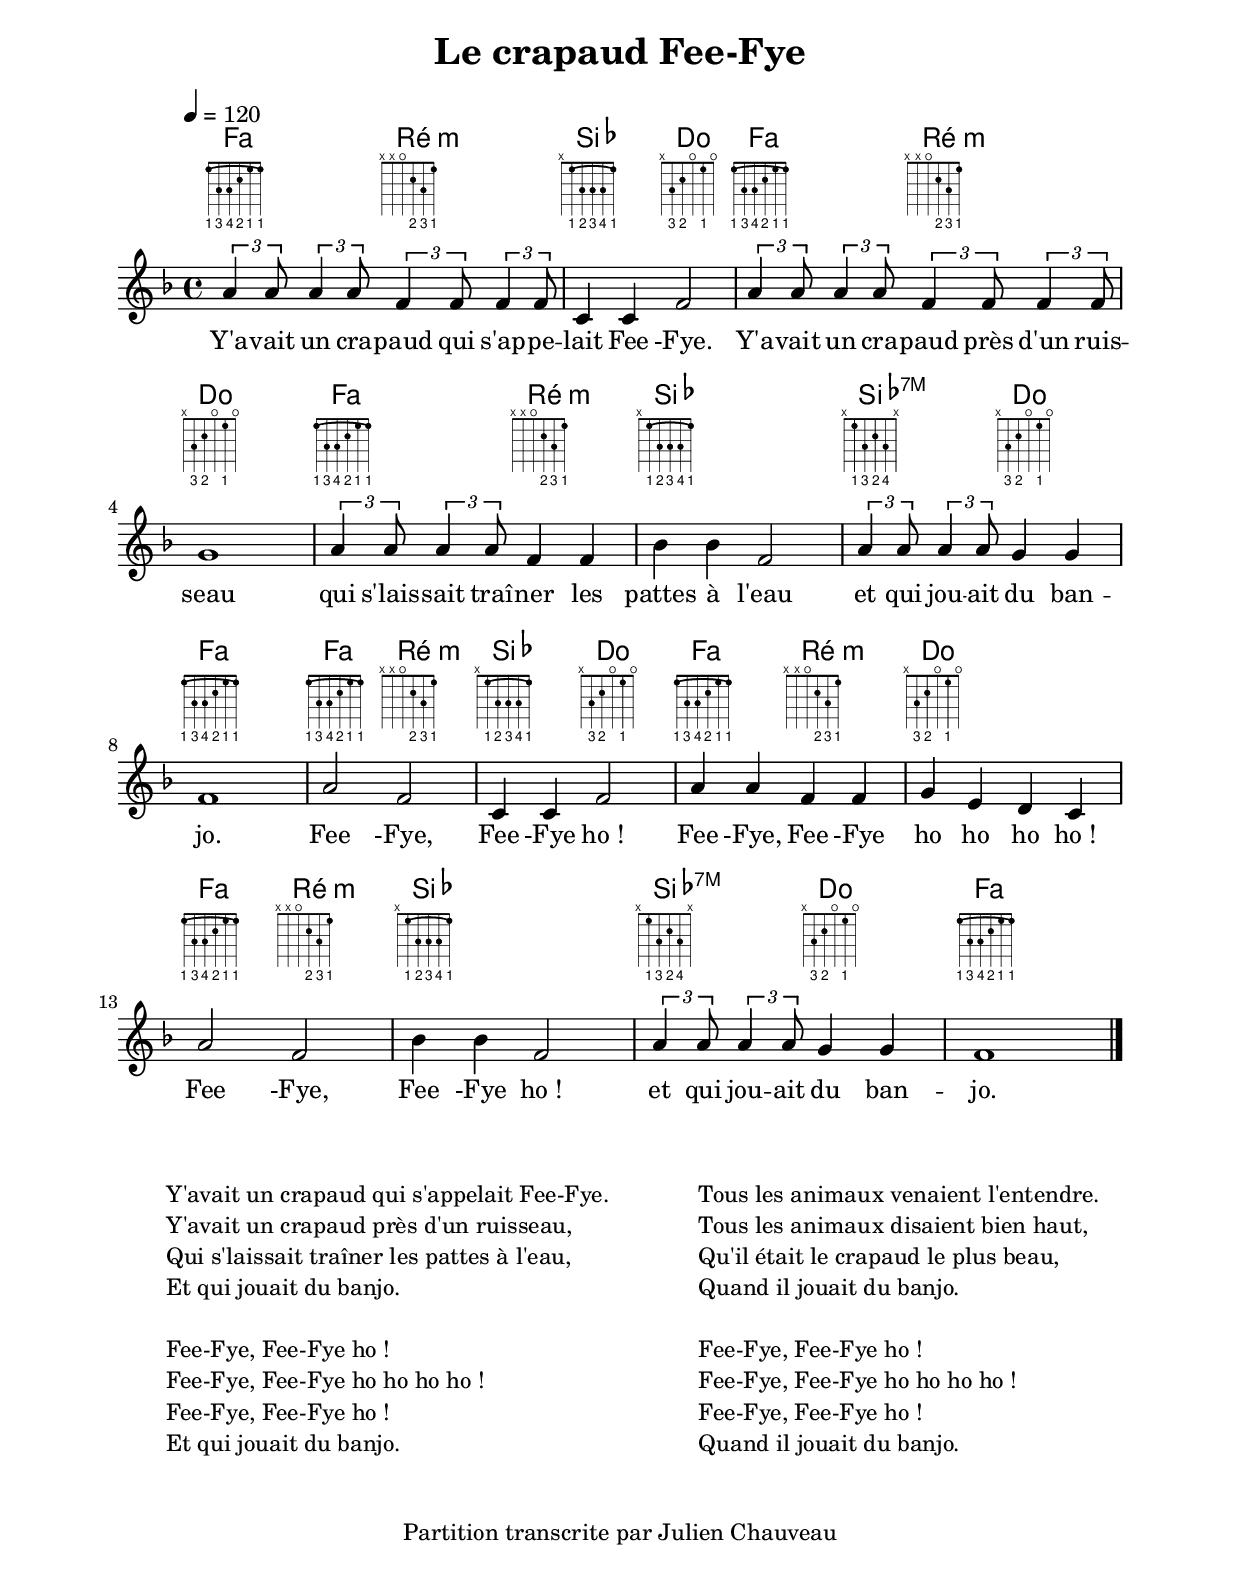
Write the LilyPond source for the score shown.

\include "predefined-guitar-fretboards.ly"

\version "2.18.2"

\pointAndClickOff   % Remove hyperlinks in PDF

\paper {
  top-margin = 2\cm
  bottom-margin = 2\cm
  indent = 0
  line-width = 17.0\cm
  markup-system-spacing =
    #'((basic-distance . 12)
       (minimum-distance . 6)
       (padding . 1)
       (stretchability . 10))
}


\header {
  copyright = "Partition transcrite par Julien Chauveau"
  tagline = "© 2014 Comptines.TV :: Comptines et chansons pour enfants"
}


\header {
  title = "Le crapaud Fee-Fye"
}

harmonies = \chordmode {
  
  \set majorSevenSymbol = \markup { 7M }
  
  f2 d:m bes c
  f2 d:m c1
  f2 d:m bes1
  bes2:7+ c f1

  f2 d:m bes c
  f2 d:m c1
  f2 d:m bes1
  bes2:7+ c f1
}

% \transpose c d

<<
  \chords { \frenchChords \harmonies }
  \new FretBoards \harmonies

  \relative c''
  {
    \clef treble
    \time 4/4
    \tempo 4 = 120
    \key f \major

    % barres de triolet sur un temps
    \set tupletSpannerDuration = #(ly:make-moment 1 4)
    
    \times 2/3 {a4 a8 a4 a8 f4 f8 f4 f8} c4 c f2
    \times 2/3 {a4 a8 a4 a8 f4 f8 f4 f8} g1
    \times 2/3 {a4 a8 a4 a8} f4 f bes bes f2
    \times 2/3 {a4 a8 a4 a8} g4 g f1
    
    a2 f c4 c f2
    a4 a f f g e d c
    a'2 f bes4 bes f2
    \times 2/3 {a4 a8 a4 a8} g4 g f1

    \bar "|."
  }

  \addlyrics
  {
    % \set stanza = #"1. "
    Y'a -- vait un cra -- paud qui s'ap -- pe -- lait Fee -Fye.
    Y'a -- vait un cra -- paud près d'un ruis -- seau
    qui s'lais -- sait traî -- ner les pattes à l'eau
    et qui jou -- ait du ban -- jo.
    
    Fee -Fye, Fee -Fye ho !
    Fee -Fye, Fee -Fye ho ho ho ho !
    Fee -Fye, Fee -Fye ho !
    et qui jou -- ait du ban -- jo.
  }
>>

\markup
{
  \vspace #3

  \hspace #4
  \column
  {
    "Y'avait un crapaud qui s'appelait Fee-Fye."
    "Y'avait un crapaud près d'un ruisseau,"
    "Qui s'laissait traîner les pattes à l'eau,"
    "Et qui jouait du banjo."
    " "
    "Fee-Fye, Fee-Fye ho !"
    "Fee-Fye, Fee-Fye ho ho ho ho !"
    "Fee-Fye, Fee-Fye ho !"
    "Et qui jouait du banjo."
    " "
    " "
  }
  \hspace #8
  \column
  {
    "Tous les animaux venaient l'entendre."
    "Tous les animaux disaient bien haut,"
    "Qu'il était le crapaud le plus beau,"
    "Quand il jouait du banjo."
    " "
    "Fee-Fye, Fee-Fye ho !"
    "Fee-Fye, Fee-Fye ho ho ho ho !"
    "Fee-Fye, Fee-Fye ho !"
    "Quand il jouait du banjo."
  }
}

\markup
{
  \vspace #3

  \hspace #4
  \column
  {
    "Plein d'orgueil et plein de vanité,"
    "Not'petit crapaud s'gonfla bientôt,"
    "Et délaissa toutes ses amitiés,"
    "Pour jouer du banjo."
    " "
    "Fee-Fye, Fee-Fye ho !"
    "Fee-Fye, Fee-Fye ho ho ho ho !"
    "Fee-Fye, Fee-Fye ho !"
    "Pour jouer du banjo."
  }
  \hspace #8
  \column
  {
    "Y'avait un crapaud, qui s'appelait Fee-Fye."
    "Y'avait un crapaud près d'un ruisseau,"
    "Vous n'l'entendrez plus jouer du banjo,"
    "Car il est tombé à l'eau."
    " "
    "Fee-Fye, Fee-Fye ho !"
    "Fee-Fye, Fee-Fye ho ho ho ho !"
    "Fee-Fye, Fee-Fye ho !"
    "Fee-Fye, Fee-Fye ho !"
  }
}